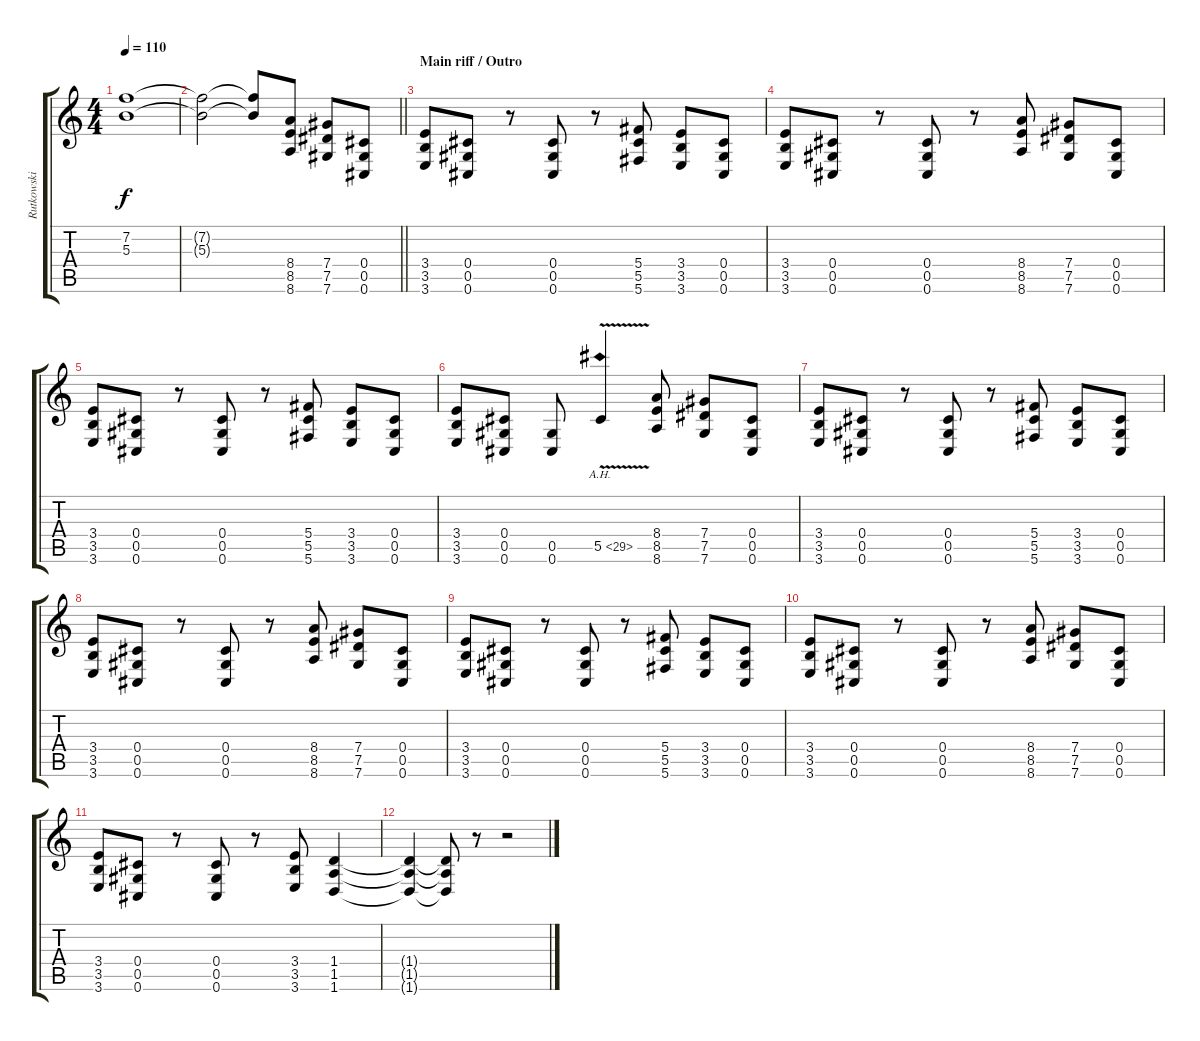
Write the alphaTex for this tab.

\track ("Rutkowski (rhythm)" "Rutkowski ") {instrument distortionguitar}
\staff {score tabs}
\tuning (Eb4 Bb3 Gb3 Db3 Ab2 Db2) {hide}
\ts (4 4)
\tempo 110
\clef g2
\ks c
(7.2{t} 5.3{t}).1{dy f} |
\barLineRight lightlight
(7.2{t} 5.3{t}).2 (7.2{t} 5.3{t}).8 (8.4 8.5 8.6).8 (7.4 7.5 7.6).8 (0.4 0.5 0.6).8 |
\section ("" "Main riff / Outro")
(3.4 3.5 3.6).8 (0.4 0.5 0.6).8 r.8 (0.4 0.5 0.6).8 r.8 (5.4 5.5 5.6).8 (3.4 3.5 3.6).8 (0.4 0.5 0.6).8 |
(3.4 3.5 3.6).8 (0.4 0.5 0.6).8 r.8 (0.4 0.5 0.6).8 r.8 (8.4 8.5 8.6).8 (7.4 7.5 7.6).8 (0.4 0.5 0.6).8 |
(3.4 3.5 3.6).8 (0.4 0.5 0.6).8 r.8 (0.4 0.5 0.6).8 r.8 (5.4 5.5 5.6).8 (3.4 3.5 3.6).8 (0.4 0.5 0.6).8 |
(3.4 3.5 3.6).8 (0.4 0.5 0.6).8 (0.5 0.6).8 5.5{ah 24 v}.4 (8.4 8.5 8.6).8 (7.4 7.5 7.6).8 (0.4 0.5 0.6).8 |
(3.4 3.5 3.6).8 (0.4 0.5 0.6).8 r.8 (0.4 0.5 0.6).8 r.8 (5.4 5.5 5.6).8 (3.4 3.5 3.6).8 (0.4 0.5 0.6).8 |
(3.4 3.5 3.6).8 (0.4 0.5 0.6).8 r.8 (0.4 0.5 0.6).8 r.8 (8.4 8.5 8.6).8 (7.4 7.5 7.6).8 (0.4 0.5 0.6).8 |
(3.4 3.5 3.6).8 (0.4 0.5 0.6).8 r.8 (0.4 0.5 0.6).8 r.8 (5.4 5.5 5.6).8 (3.4 3.5 3.6).8 (0.4 0.5 0.6).8 |
(3.4 3.5 3.6).8 (0.4 0.5 0.6).8 r.8 (0.4 0.5 0.6).8 r.8 (8.4 8.5 8.6).8 (7.4 7.5 7.6).8 (0.4 0.5 0.6).8 |
(3.4 3.5 3.6).8 (0.4 0.5 0.6).8 r.8 (0.4 0.5 0.6).8 r.8 (3.4 3.5 3.6).8 (1.4 1.5 1.6).4 |
(1.4{t} 1.5{t} 1.6{t}).4 (1.4{t} 1.5{t} 1.6{t}).8 r.8 r.2
